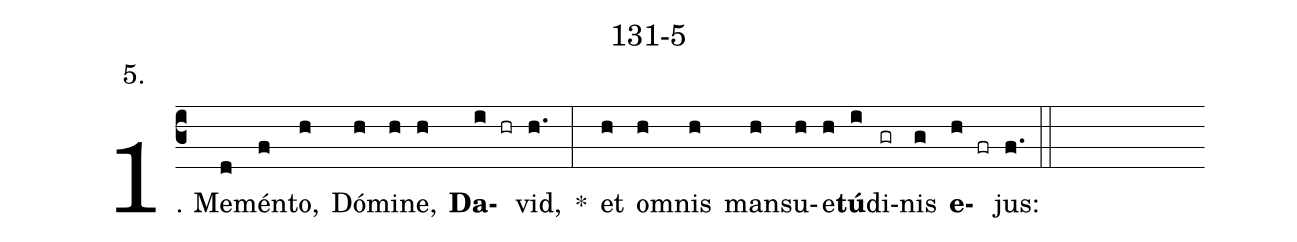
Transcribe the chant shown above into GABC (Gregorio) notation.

name: 131-5;
annotation: 5.;
%%
(c3)1. Me(d)mén(f)to,(h) Dó(h)mi(h)ne,(h) <b>Da</b>(i hr)vid,(h.) *(:) et(h) om(h)nis(h) man(h)su(h)e(h)<b>tú</b>(i)di(gr)nis(g) <b>e</b>(h fr)jus:(f.) (::)
